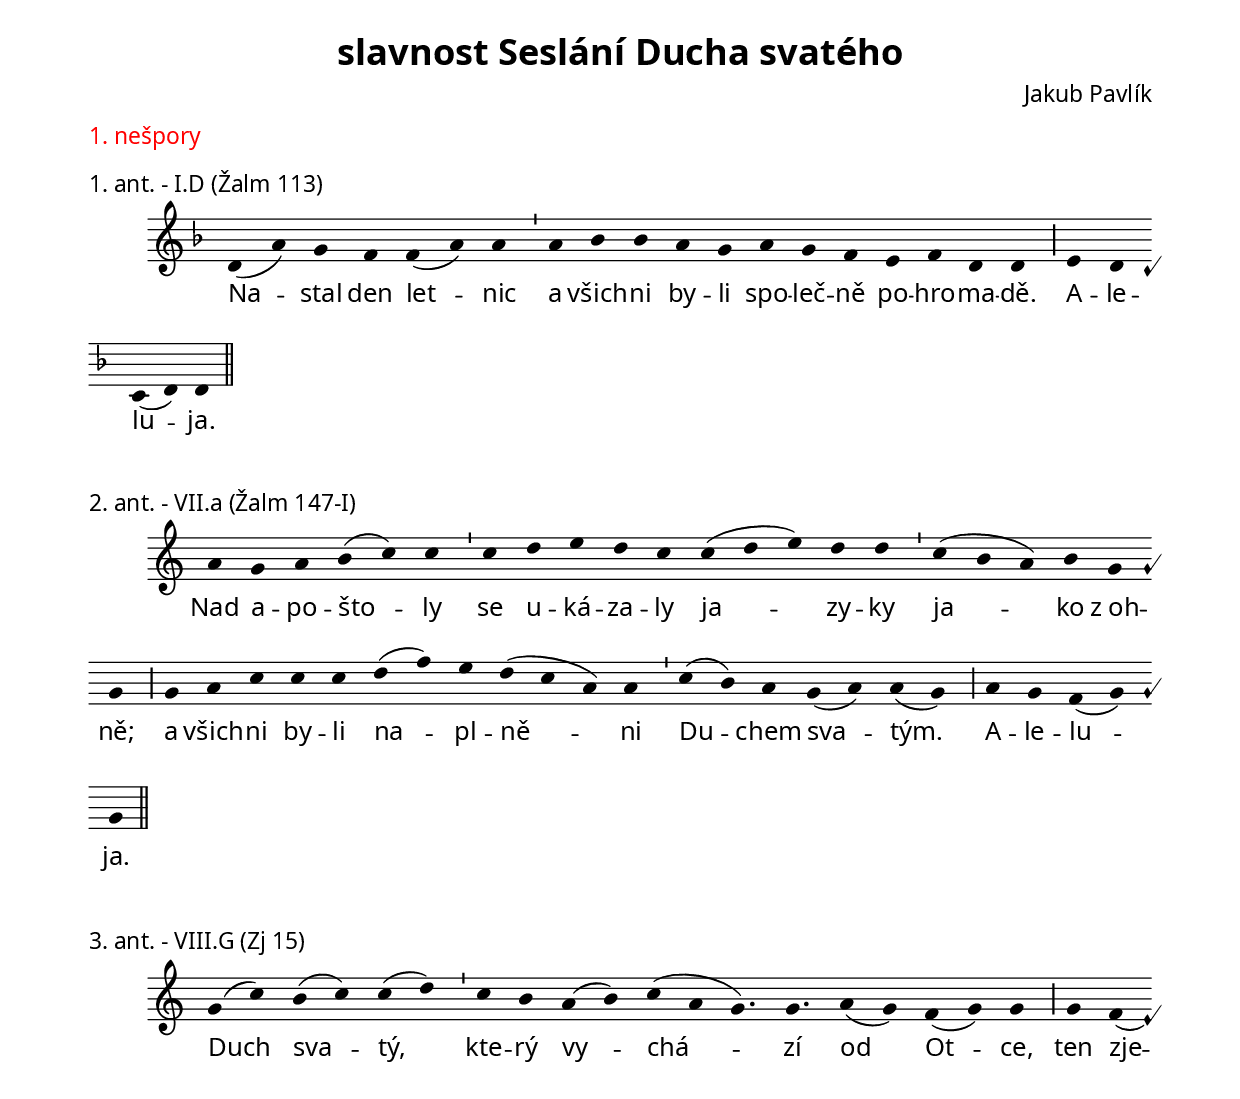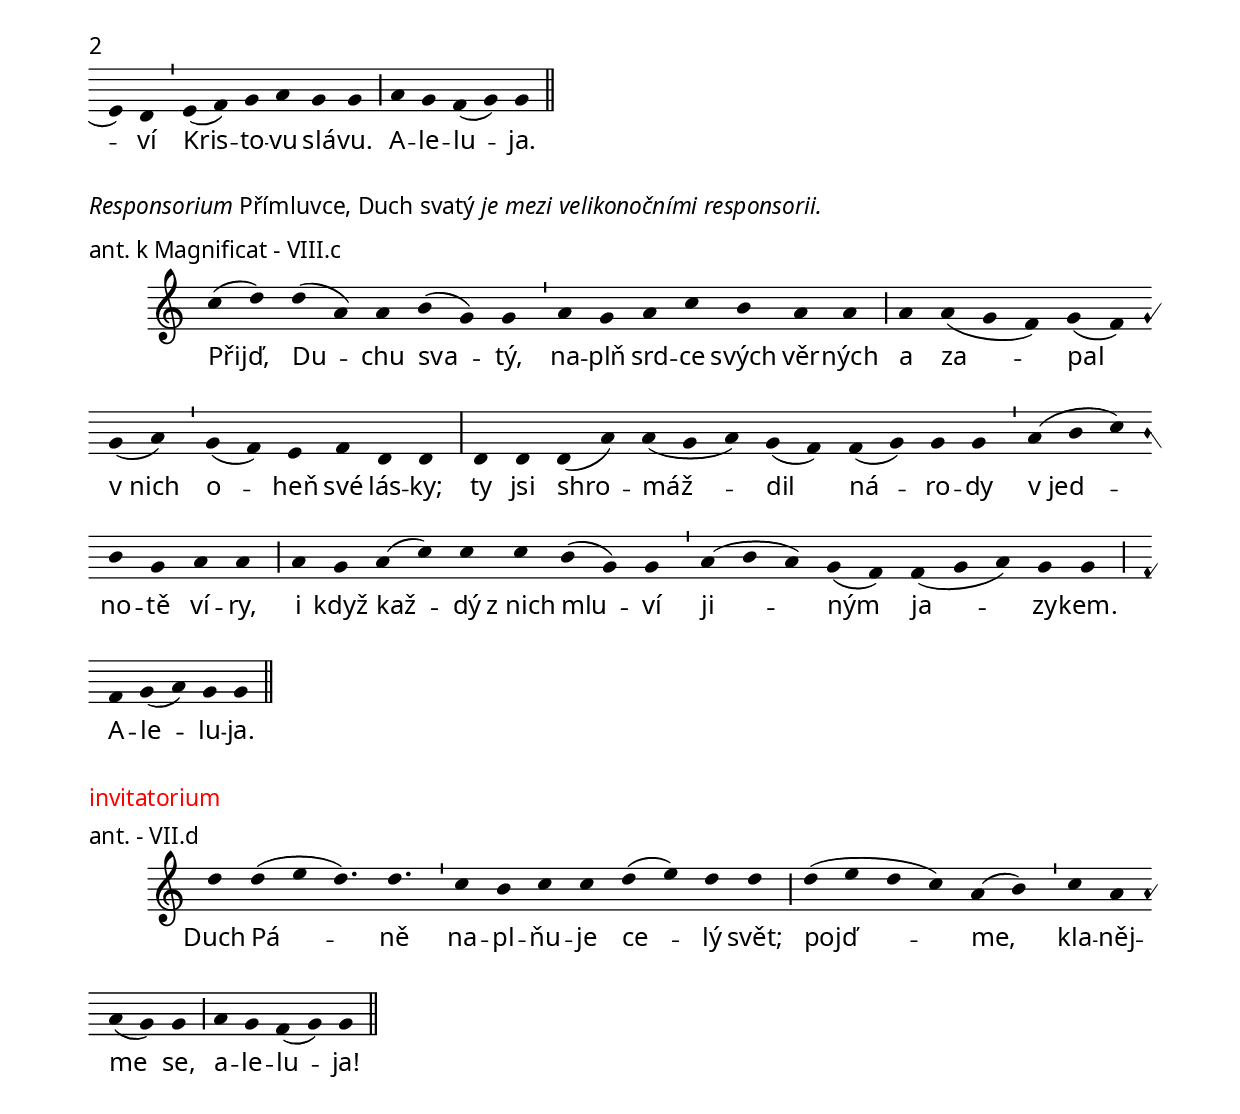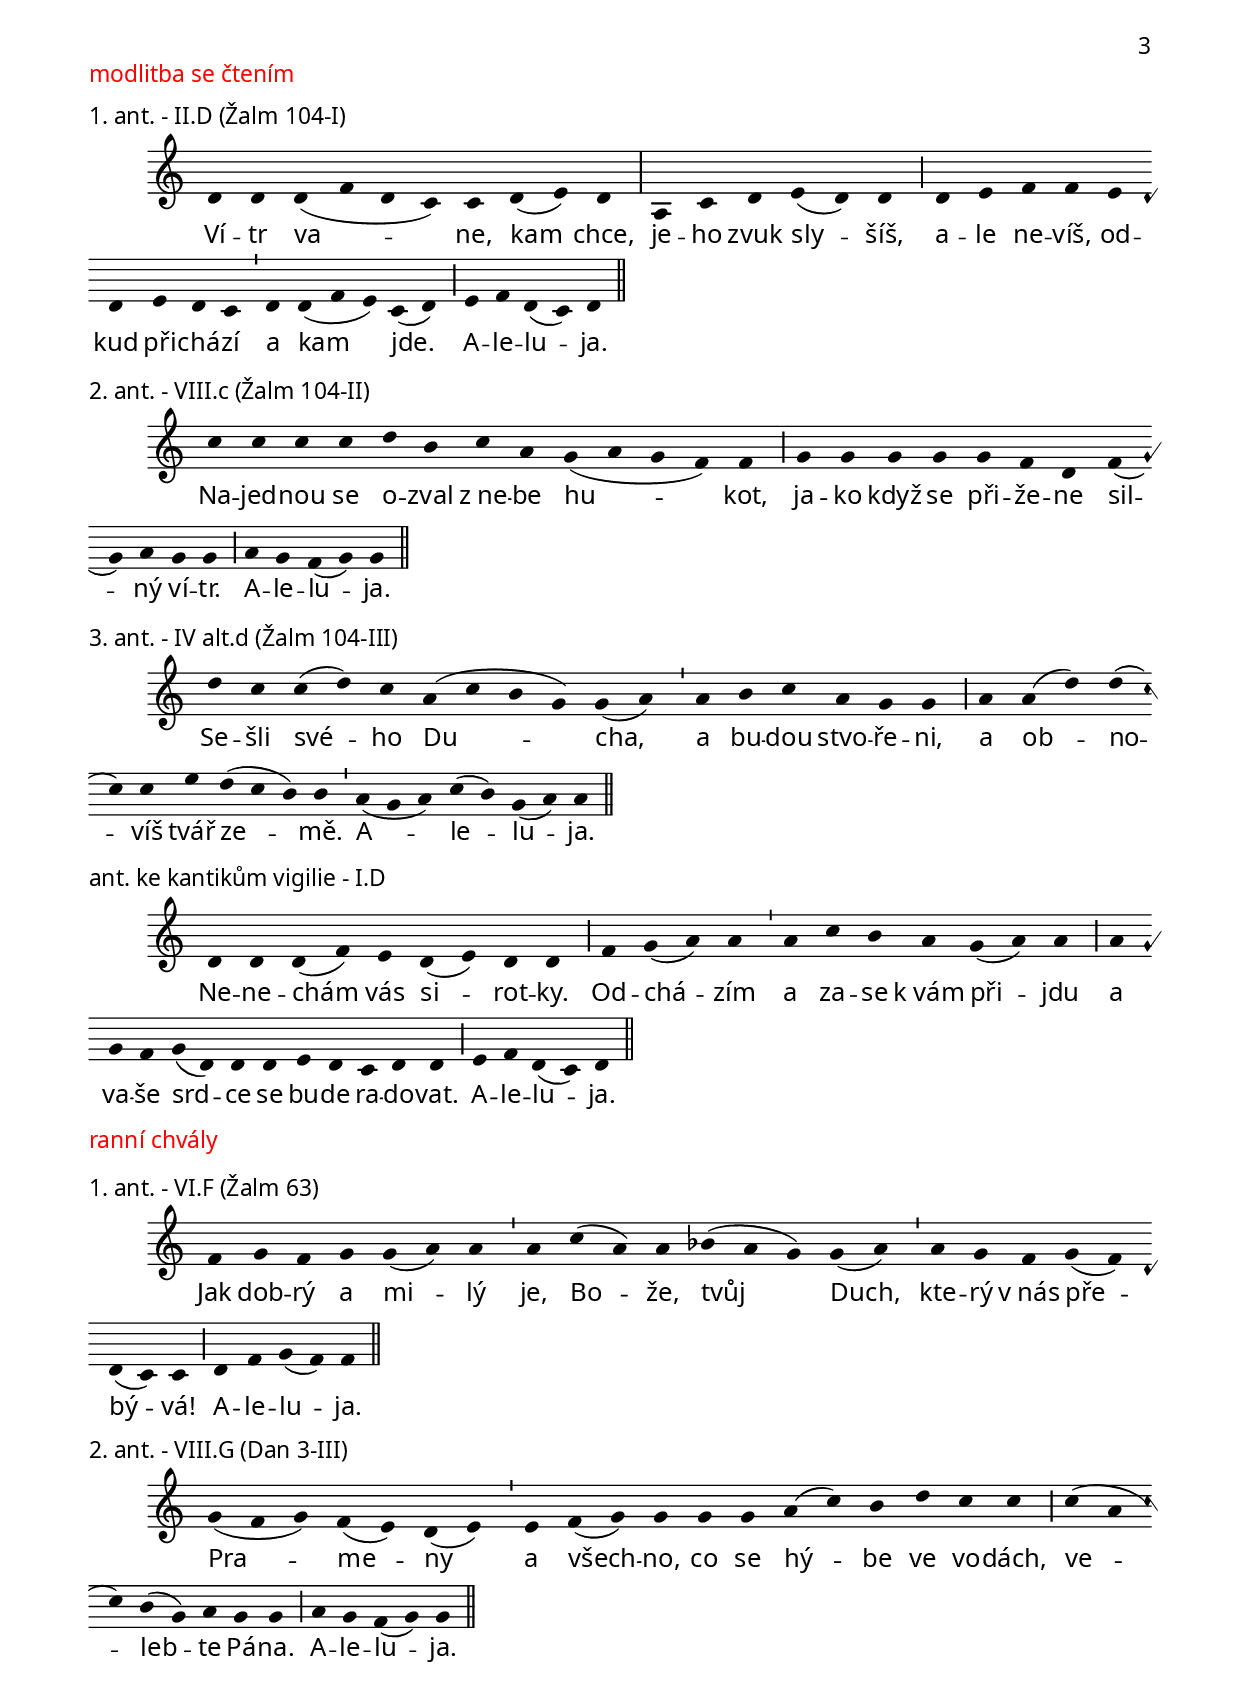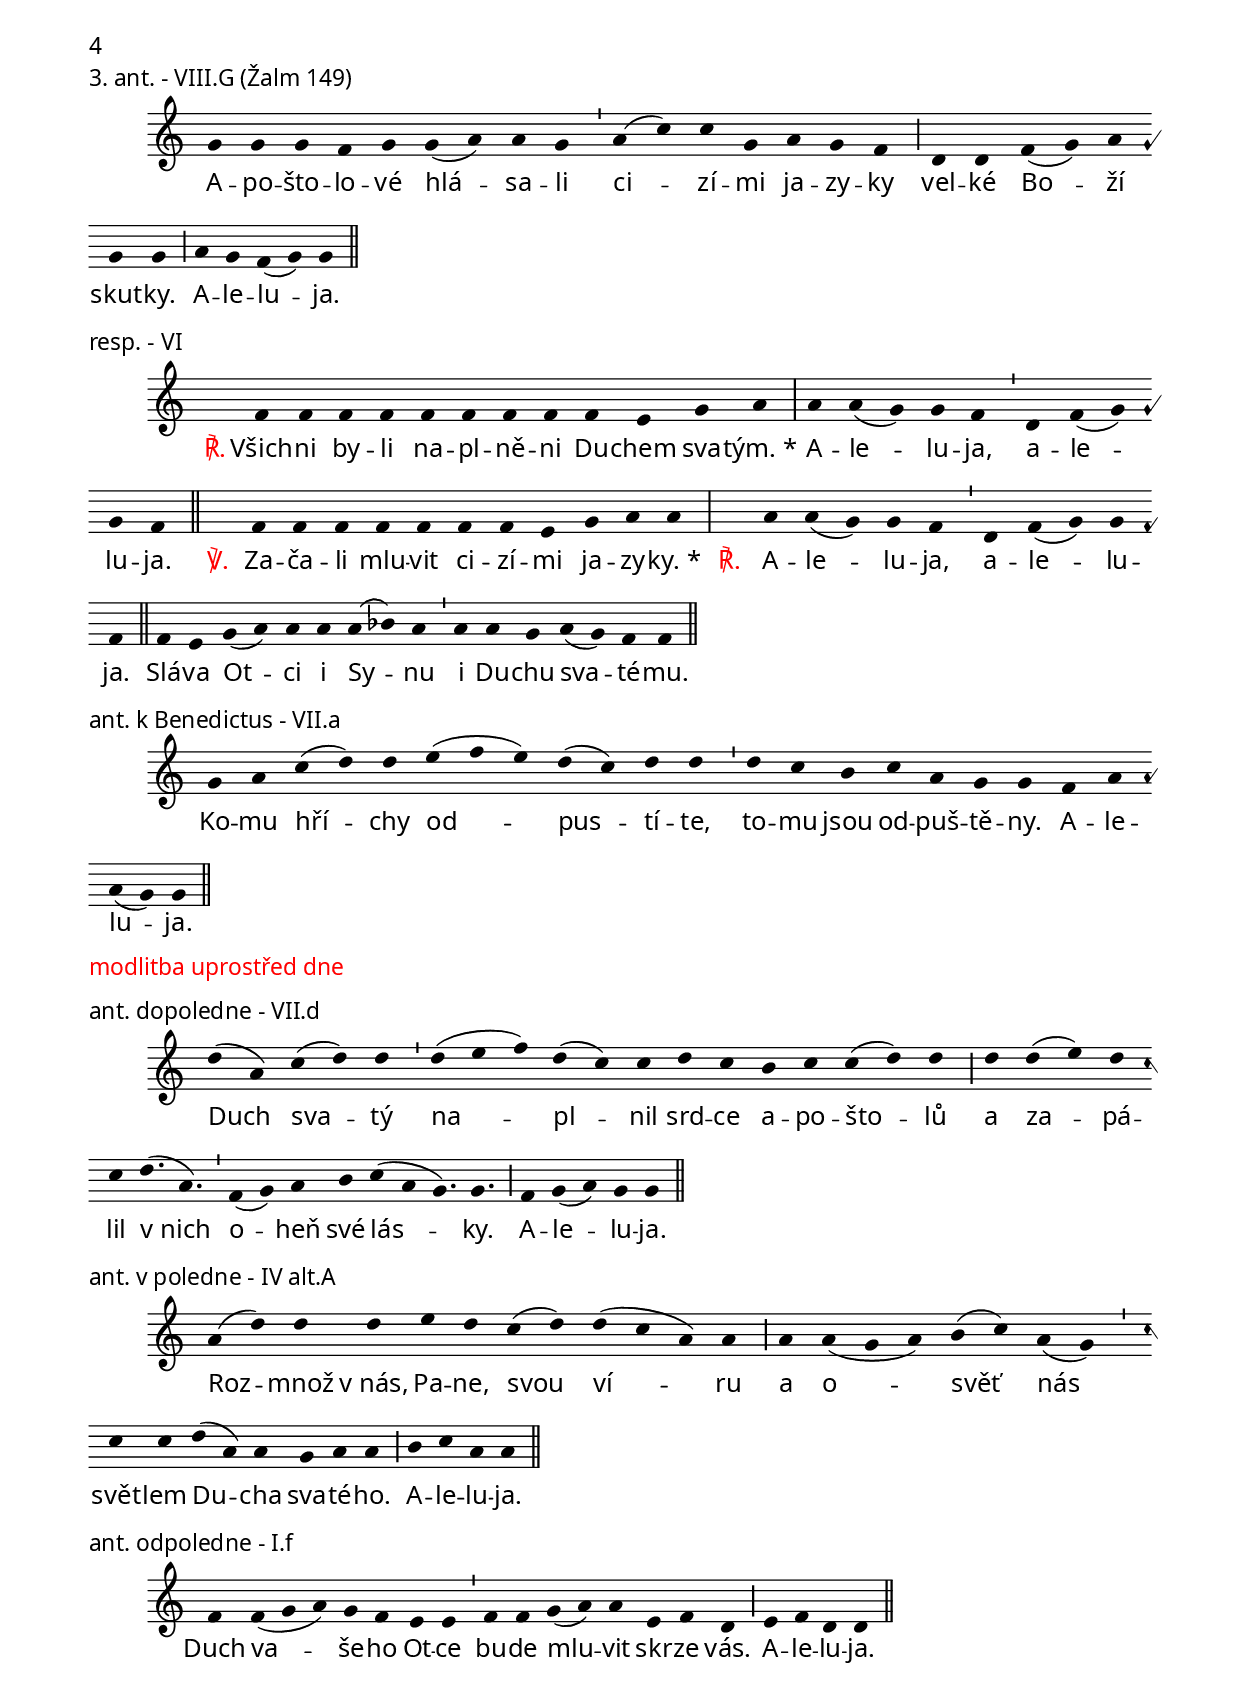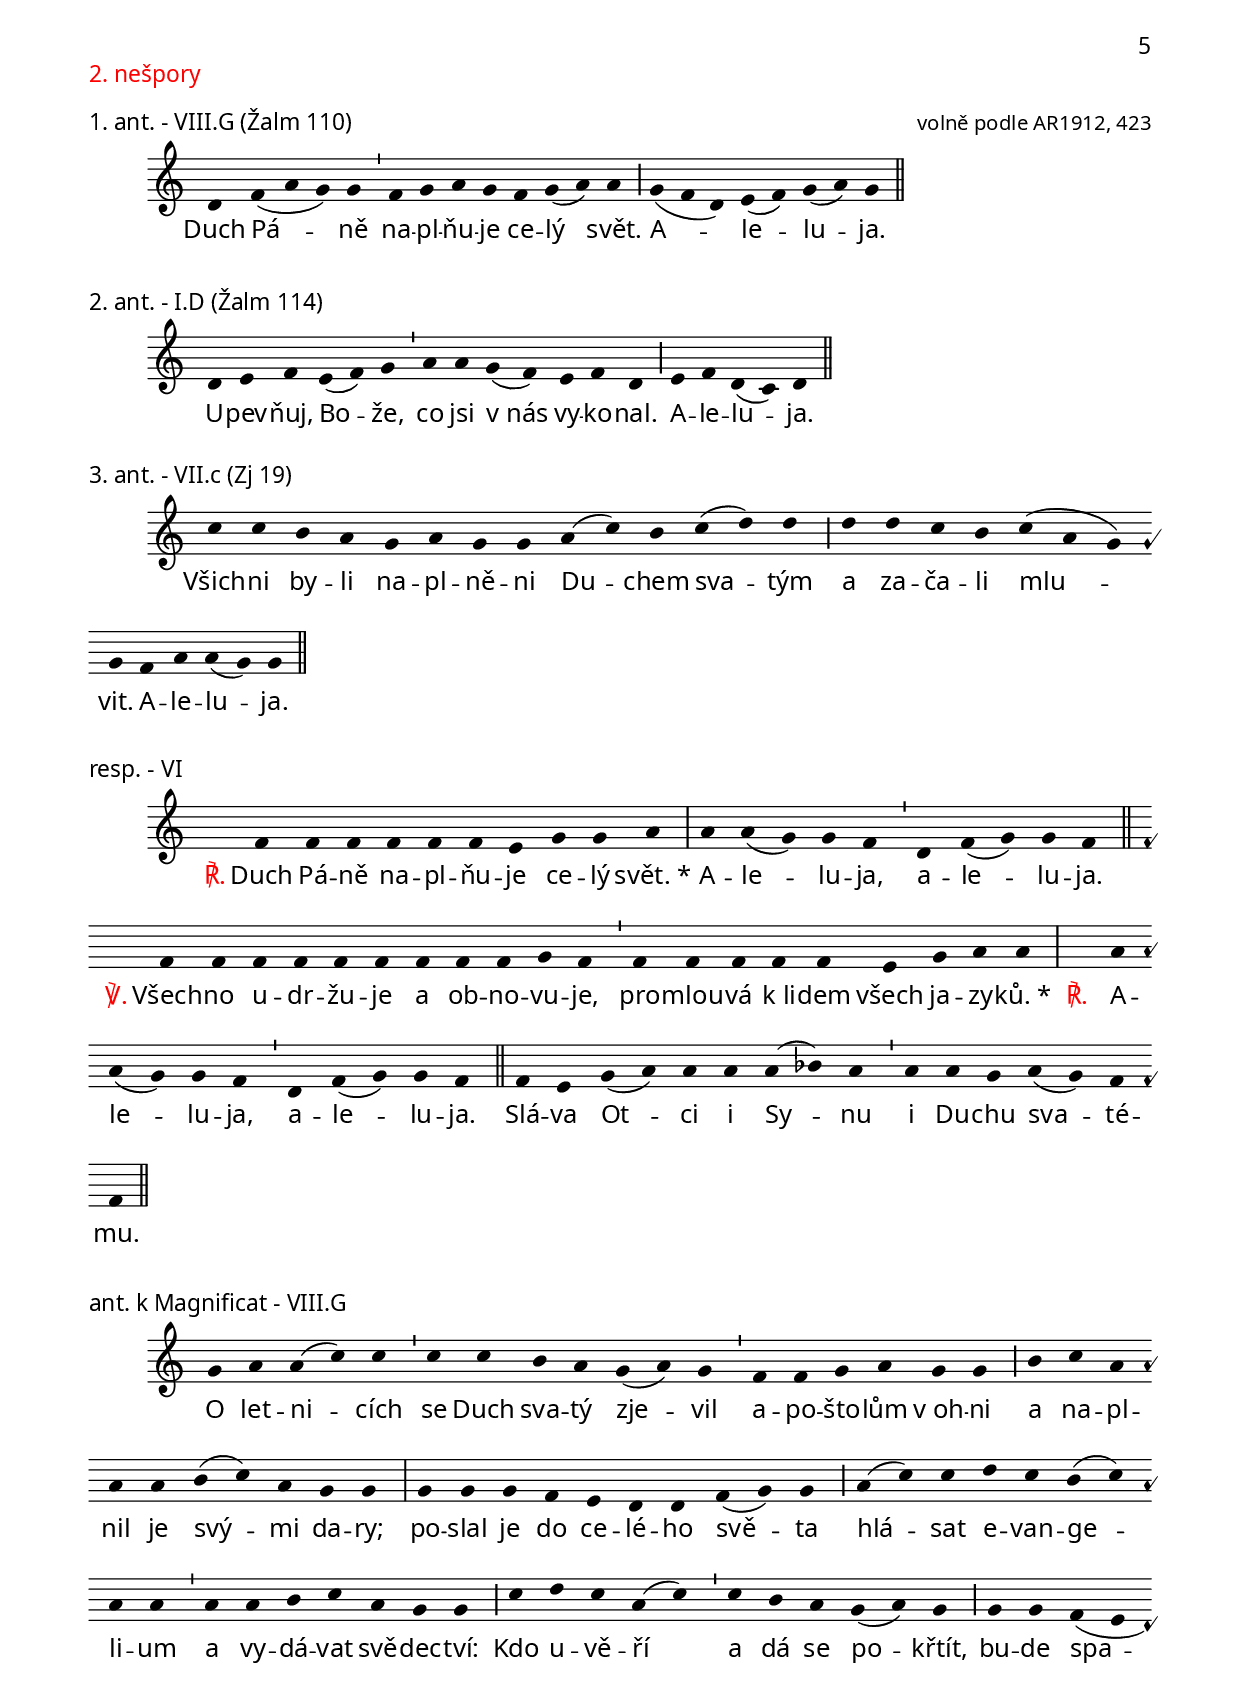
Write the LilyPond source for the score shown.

\version "2.14.2"

\header {
  title = "slavnost Seslání Ducha svatého"
  composer = "Jakub Pavlík"
}

\include "spolecne.ly"
\include "dilyresponsorii.ly"

\markup {\nadpisHodinka {"1. nešpory"}}

\score {
  \relative c' {
    \key f \major
    \choralniRezim
    d4( a') g f f( a) a \barMin
    a bes bes a g a g f e f d d \barMaior
    e d c( d) d \barFinalis
  }
  \addlyrics {
    Na -- stal den let -- nic
    a všich -- ni by -- li spo -- leč -- ně po -- hro -- ma -- dě.
    A -- le -- lu -- ja.
  }
  \header {
    quid = "1. ant."
    modus = "I"
    differentia = "D"
    psalmus = "Žalm 113"
    id = "1ne-a1"
    piece = \markup {\sestavTitulek}
  }
}

\score {
  \relative c'' {
    \choralniRezim
    a4 g a b( c) c \barMin
    c d e d c c( d e) d d \barMin
    c( b a) b g g \barMaior
    g a c c c d( f) e d( c a) a \barMin
    c( b) a g( a) a( g) \barMaior
    a g f( g) g \barFinalis
  }
  \addlyrics {
    Nad a -- po -- što -- ly
    se u -- ká -- za -- ly ja -- zy -- ky
    ja -- ko z_oh -- ně;
    a všich -- ni by -- li na -- pl -- ně -- ni
    Du -- chem sva -- tým.
    A -- le -- lu -- ja.
  }
  \header {
    quid = "2. ant."
    modus = "VII"
    differentia = "a"
    psalmus = "Žalm 147-I"
    id = "1ne-a2"
    piece = \markup {\sestavTitulek}
  }
}

\score {
  \relative c'' {
    \choralniRezim
    g4( c) b( c) c( d) \barMin
    c4 b a( b) c( a g4.) g a4( g) f( g) g \barMaior
    g f( e) d \barMin
    e( f) g a g g \barMaior
    a g f( g) g \barFinalis
  }
  \addlyrics {
    Duch sva -- tý,
    kte -- rý vy -- chá -- zí od Ot -- ce,
    ten zje -- ví
    Kris -- to -- vu slá -- vu.
    A -- le -- lu -- ja.
  }
  \header {
    quid = "3. ant."
    modus = "VIII"
    differentia = "G"
    psalmus = "Zj 15"
    id = "1ne-a3"
    piece = \markup {\sestavTitulek}
  }
}

\markup\italic{Responsorium \upright{Přímluvce, Duch svatý} je mezi velikonočními responsorii.}

\score {
  \relative c'' {
    \choralniRezim
    c4( d) d( a) a b( g) g \barMin
    a g a c b a a \barMaior
    a4 a( g f) g( f) g( a) \barMin g( f) e f d d \barMax

    d4 d d( a') a( g a) g( f) f( g) g g \barMin
    a( b c) b g a a \barMaior
    a g a( c) c c b( g) g \barMin
    a( b a) g( f) f( g a) g g \barMaior

    f g( a) g g \barFinalis
  }
  \addlyrics {
    Přijď, Du -- chu sva -- tý,
    na -- plň srd -- ce svých věr -- ných
    a za -- pal v_nich o -- heň své lás -- ky;

    ty jsi shro -- máž -- dil ná -- ro -- dy
    v_jed -- no -- tě ví -- ry,
    i když kaž -- dý z_nich mlu -- ví
    ji -- ným ja -- zy -- kem.

    A -- le -- lu -- ja.
  }
  \header {
    quid = "ant. k Magnificat"
    modus = "VIII"
    differentia = "c"
    psalmus = ""
    placet = "kvintová pes na _shro_ je nepříliš zpěvná, recitace kvartu pod finálou ke zpěvákům surová"
    id = "1ne-amag"
    piece = \markup {\sestavTitulekBezZalmu}
  }
}

\markup {\nadpisHodinka {"invitatorium"}}

\score {
  \relative c'' {
    \choralniRezim
    d4 d( e d4.) d \barMin
    c4 b c c d( e) d d \barMaior
    d( e d c) a( b) \barMin
    c a a( g) g \barMaior
    a g f( g) g \barFinalis
  }
  \addlyrics {
    Duch Pá -- ně
    na -- pl -- ňu -- je ce -- lý svět;
    pojď -- me,
    kla -- něj -- me se,
    a -- le -- lu -- ja!
  }
  \header {
    quid = "ant."
    modus = "VII"
    differentia = "d"
    psalmus = ""
    id = "invit"
    piece = \markup {\sestavTitulekBezZalmu}
  }
}

\pageBreak % ZLOM

\markup {\nadpisHodinka {"modlitba se čtením"}}

% tady jsem se rozhodl porusit zasadu "jeden zalm - jeden napev psalmodie",
% abych mohl kazdou z antifon se silnym textem zpracovat samostatne

\score {
  \relative c' {
    \choralniRezim
    d4 d d( f d c) c d( e) d \barMax
    a c d e( d) d \barMaior
    d e f f e d e d c \barMin
    d d( f e) c( d) \barMaior
    e f d( c) d \barFinalis
  }
  \addlyrics {
    Ví -- tr va -- ne, kam chce,
    je -- ho zvuk sly -- šíš,
    a -- le ne -- víš,
    od -- kud při -- chá -- zí
    a kam jde.
    A -- le -- lu -- ja.
  }
  \header {
    quid = "1. ant."
    modus = "II"
    differentia = "D"
    psalmus = "Žalm 104-I"
    id = "mc-a1"
    piece = \markup {\sestavTitulek}
  }
}

\score {
  \relative c'' {
    \choralniRezim
    c4 c c c d b c a g( a g f) f \barMaior
    g g g g g f d f( g) a g g \barMaior
    a g f( g) g \barFinalis
  }
  \addlyrics {
    Na -- jed -- nou se o -- zval z_ne -- be hu -- kot,
    ja -- ko když se při -- že -- ne sil -- ný ví -- tr.
    A -- le -- lu -- ja.
  }
  \header {
    quid = "2. ant."
    modus = "VIII"
    differentia = "c"
    psalmus = "Žalm 104-II"
    id = "mc-a2"
    piece = \markup {\sestavTitulek}
  }
}

\score {
  \relative c'' {
    \choralniRezim
    d4 c c( d) c a( c b g) g( a) \barMin
    a b c a g g \barMaior
    a a( d) d( c) c e d( c b) b \barMin
    a( g a) c( b) g( a) a \barFinalis
  }
  \addlyrics {
    Se -- šli své -- ho Du -- cha,
    a bu -- dou stvo -- ře -- ni,
    a ob -- no -- víš tvář ze -- mě.
    A -- le -- lu -- ja.
  }
  \header {
    quid = "3. ant."
    modus = "IV alt"
    differentia = "d"
    psalmus = "Žalm 104-III"
    id = "mc-a3"
    piece = \markup {\sestavTitulek}
  }
}

\score {
  \relative c' {
    \choralniRezim
    d4 d d( f) e d( e) d d \barMaior
    f g( a) a \barMin
    a c b a g( a) a \barMaior
    a g f g( d) d d e d c d d \barMaior
    e f d( c) d \barFinalis
  }
  \addlyrics {
    Ne -- ne -- chám vás si -- rot -- ky.
    Od -- chá -- zím
    a za -- se k_vám při -- jdu
    a va -- še srd -- ce se bu -- de ra -- do -- vat.
    A -- le -- lu -- ja.
  }
  \header {
    quid = "ant. ke kantikům vigilie"
    modus = "I"
    differentia = "D"
    psalmus = ""
    id = "mc-avig"
    piece = \markup {\sestavTitulekBezZalmu}
  }
}

\markup {\nadpisHodinka {"ranní chvály"}}

\score {
  \relative c' {
    \choralniRezim
    f4 g f g g( a) a \barMin
    a c( a) a bes( a g) g( a) \barMin
    a g f g( f) d( c) c \barMaior
    d f g( f) f \barFinalis
  }
  \addlyrics {
    Jak dob -- rý a mi -- lý
    je, Bo -- že, tvůj Duch,
    kte -- rý v_nás pře -- bý -- vá!
    A -- le -- lu -- ja.
  }
  \header {
    quid = "1. ant."
    modus = "VI"
    differentia = "F"
    psalmus = "Žalm 63"
    id = "rch-a1"
    piece = \markup {\sestavTitulek}
  }
}

\score {
  \relative c'' {
    \choralniRezim
    g( f g) f( e) d( e) \barMin
    e f( g) g g g a( c) b d c c \barMaior
    c( a c) b( g) a g g \barMaior
    a g f( g) g \barFinalis
  }
  \addlyrics {
    Pra -- me -- ny
    a všech -- no, co se hý -- be ve vo -- dách,
    ve -- leb -- te Pá -- na.
    A -- le -- lu -- ja.
  }
  \header {
    quid = "2. ant."
    modus = "VIII"
    differentia = "G"
    psalmus = "Dan 3-III"
    id = "rch-a2"
    piece = \markup {\sestavTitulek}
  }
}

\score {
  \relative c'' {
    \choralniRezim
    g4 g g f g g( a) a g \barMin
    a( c) c g a g f \barMaior
    d d f( g) a g g \barMaior
    a g f( g) g \barFinalis
  }
  \addlyrics {
    A -- po -- što -- lo -- vé hlá -- sa -- li
    ci -- zí -- mi ja -- zy -- ky
    vel -- ké Bo -- ží skut -- ky.
    A -- le -- lu -- ja.
  }
  \header {
    quid = "3. ant."
    modus = "VIII"
    differentia = "G"
    psalmus = "Žalm 149"
    id = "rch-a3"
    piece = \markup {\sestavTitulek}
  }
}

\score {
  \relative c' {
    \choralniRezim

    % R
    \neviditelna f
    f f f f f f f f f e g a \barMax
    \respVIalelujaResponsum \barFinalis

    % V
    \neviditelna f
    f f f f f f f e g a a \barMax
    % R
    \neviditelna a
    \respVIalelujaResponsum \barFinalis

    % Slava
    \respVIalelujaDoxologie \barFinalis
  }
  \addlyrics {
    \Response Všich -- ni by -- li na -- pl -- ně -- ni Du -- chem sva -- tým._*
    \textRespAleluja
    \Verse Za -- ča -- li mlu -- vit ci -- zí -- mi ja -- zy -- ky._*
    \Response \textRespAleluja
    \textRespDoxologie
  }
  \header {
    quid = "resp."
    modus = "VI"
    id = "rch-resp"
    piece = \markup {\sestavTitulekResp}
  }
}

\score {
  \relative c'' {
    \choralniRezim
    g4 a c( d) d e( f e) d( c) d d \barMin
    d c b c a g g
    f a a( g) g \barFinalis
  }
  \addlyrics {
    Ko -- mu hří -- chy od -- pus -- tí -- te,
    to -- mu jsou od -- puš -- tě -- ny.
    A -- le -- lu -- ja.
  }
  \header {
    quid = "ant. k Benedictus"
    modus = "VII"
    differentia = "a"
    psalmus = ""
    id = "rch-aben"
    piece = \markup {\sestavTitulekBezZalmu}
  }
}

\markup {\nadpisHodinka {"modlitba uprostřed dne"}}

\score {
  \relative c'' {
    \choralniRezim
    d4( a) c( d) d \barMin
    d( e f) d( c) c d c b c c( d) d \barMaior
    d d( e) d c d4.( a) \barMin
    f4( g) a b c( a g4.) g \barMaior
    f4 g( a) g g \barFinalis
  }
  \addlyrics {
    Duch sva -- tý
    na -- pl -- nil srd -- ce a -- po -- što -- lů
    a za -- pá -- lil v_nich
    o -- heň své lás -- ky.
    A -- le -- lu -- ja.
  }
  \header {
    quid = "ant. dopoledne"
    modus = "VII"
    differentia = "d"
    psalmus = ""
    id = "tercie"
    piece = \markup {\sestavTitulekBezZalmu}
  }
}

\score {
  \relative c'' {
    \choralniRezim
    a4( d) d d e d c( d) d( c a) a \barMaior
    a a( g a) b( c) a( g) \barMin
    c c d( a) a g a a \barMaior
    b c a a \barFinalis
  }
  \addlyrics {
    Roz -- množ v_nás, Pa -- ne, svou ví -- ru
    a o -- svěť nás
    svět -- lem Du -- cha sva -- té -- ho.
    A -- le -- lu -- ja.
  }
  \header {
    quid = "ant. v poledne"
    modus = "IV alt"
    differentia = "A"
    psalmus = ""
    id = "sexta"
    piece = \markup {\sestavTitulekBezZalmu}
  }
}

\score {
  \relative c' {
    \choralniRezim
    f4 f( g a) g f e e \barMin
    f f g( a) a e f d \barMaior
    e f d d \barFinalis
  }
  \addlyrics {
    Duch va -- še -- ho Ot -- ce
    bu -- de mlu -- vit skr -- ze vás.
    A -- le -- lu -- ja.
  }
  \header {
    quid = "ant. odpoledne"
    modus = "I"
    differentia = "f"
    psalmus = ""
    id = "nona"
    piece = \markup {\sestavTitulekBezZalmu}
  }
}

\pageBreak % ZLOM

\markup {\nadpisHodinka {"2. nešpory"}}

\score {
  \relative c' {
    \choralniRezim
    d4 f( a g) g \barMin
    f g a g f g( a) a \barMaior
    g( f d) e( f) g( a) g \barFinalis
  }
  \addlyrics {
    Duch Pá -- ně
    na -- pl -- ňu -- je ce -- lý svět.
    A -- le -- lu -- ja.
  }
  \header {
    fons_externus = "volně podle AR1912, 423"
    quid = "1. ant."
    modus = "VIII"
    differentia = "G"
    psalmus = "Žalm 110"
    id = "2ne-a1"
    piece = \markup {\sestavTitulek}
  }
}

\score {
  \relative c' {
    \choralniRezim
    d4 e f e( f) g \barMin
    a a g( f) e f d \barMaior
    e f d( c) d \barFinalis
  }
  \addlyrics {
    U -- pev -- ňuj, Bo -- že,
    co jsi v_nás vy -- ko -- nal.
    A -- le -- lu -- ja.
  }
  \header {
    quid = "2. ant."
    modus = "I"
    differentia = "D"
    psalmus = "Žalm 114"
    placet = "k textu by se lépe hodila 'pomalejší' melodie"
    id = "2ne-a2"
    piece = \markup {\sestavTitulek}
  }
}

\score {
  \relative c'' {
    \choralniRezim
    c4 c b a g a g g
    a( c) b c( d) d \barMaior
    d d c b c( a g) g
    f a a( g) g \barFinalis
  }
  \addlyrics {
    Všich -- ni by -- li na -- pl -- ně -- ni
    Du -- chem sva -- tým
    a za -- ča -- li mlu -- vit.
    A -- le -- lu -- ja.
  }
  \header {
    quid = "3. ant."
    modus = "VII"
    differentia = "c"
    psalmus = "Zj 19"
    id = "2ne-a3"
    piece = \markup {\sestavTitulek}
  }
}

\score {
  \relative c' {
    \choralniRezim

    % R
    \neviditelna f
    f4 f f f f f e g g a \barMax
    \respVIalelujaResponsum \barFinalis

    % V
    \neviditelna f
    f f f f f f f f f g f \barMin
    f f f f f e g a a \barMax
    % R
    \neviditelna a
    \respVIalelujaResponsum \barFinalis

    % Slava
    \respVIalelujaDoxologie \barFinalis
  }
  \addlyrics {
    \Response Duch Pá -- ně na -- pl -- ňu -- je ce -- lý svět._*
    \textRespAleluja
    \Verse Všech -- no u -- dr -- žu -- je a ob -- no -- vu -- je,
    pro -- mlou -- vá k_li -- dem všech ja -- zy -- ků._*
    \Response \textRespAleluja
    \textRespDoxologie
  }
  \header {
    quid = "resp."
    modus = "VI"
    id = "2ne-resp"
    piece = \markup {\sestavTitulekResp}
  }
}

\score {
  \relative c'' {
    \choralniRezim
    g4 a a( c) c \barMin
    c c b a g( a) g \barMin
    f f g a g g \barMaior
    b c a a a b( c) a g g \barMax

    g g g f e d d f( g) g \barMaior
    a( c) c d c b( c) a a \barMin
    a a b c a g g \barMaior
    c d c a( c) \barMin
    c b a g( a) g \barMaior
    g g f( e d) d
    f g a( g) g \barFinalis
  }
  \addlyrics {
    O let -- ni -- cích
    se Duch sva -- tý zje -- vil
    a -- po -- što -- lům v_oh -- ni
    a na -- pl -- nil je svý -- mi da -- ry;

    po -- slal je do ce -- lé -- ho svě -- ta
    hlá -- sat e -- van -- ge -- li -- um
    a vy -- dá -- vat svě -- dec -- tví:
    Kdo u -- vě -- ří
    a dá se po -- křtít,
    bu -- de spa -- sen.

    A -- le -- lu -- ja.
  }
  \header {
    quid = "ant. k Magnificat"
    modus = "VIII"
    differentia = "G"
    psalmus = ""
    id = "2ne-amag"
    piece = \markup {\sestavTitulekBezZalmu}
  }
}